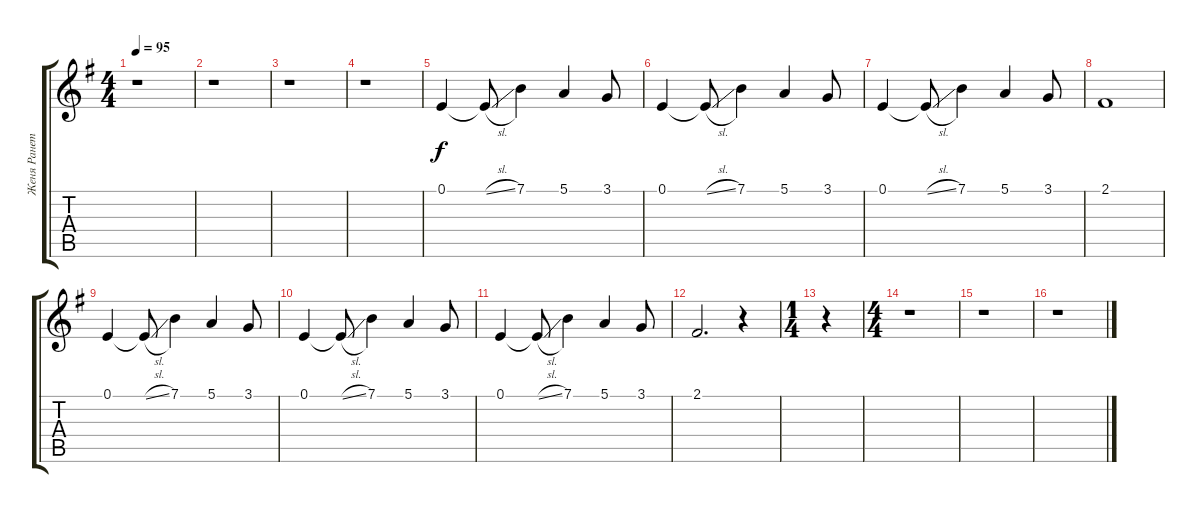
\track ("Женя Ранетка" "Женя Ранет") {instrument stringensemble1}
\staff {score tabs}
\tuning (E4 B3 G3 D3 A2 E2) {hide}
\ts (4 4)
\tempo 95
\clef g2
\ks eminor
r.1{dy f} |
r.1 |
r.1 |
r.1 |
0.1.4 0.1{sl t}.8 7.1.4 5.1.4 3.1.8 |
0.1.4 0.1{sl t}.8 7.1.4 5.1.4 3.1.8 |
0.1.4 0.1{sl t}.8 7.1.4 5.1.4 3.1.8 |
2.1.1 |
0.1.4 0.1{sl t}.8 7.1.4 5.1.4 3.1.8 |
0.1.4 0.1{sl t}.8 7.1.4 5.1.4 3.1.8 |
0.1.4 0.1{sl t}.8 7.1.4 5.1.4 3.1.8 |
2.1.2{d} r.4 |
\ts (1 4)
r.4 |
\ts (4 4)
r.1 |
r.1 |
r.1
